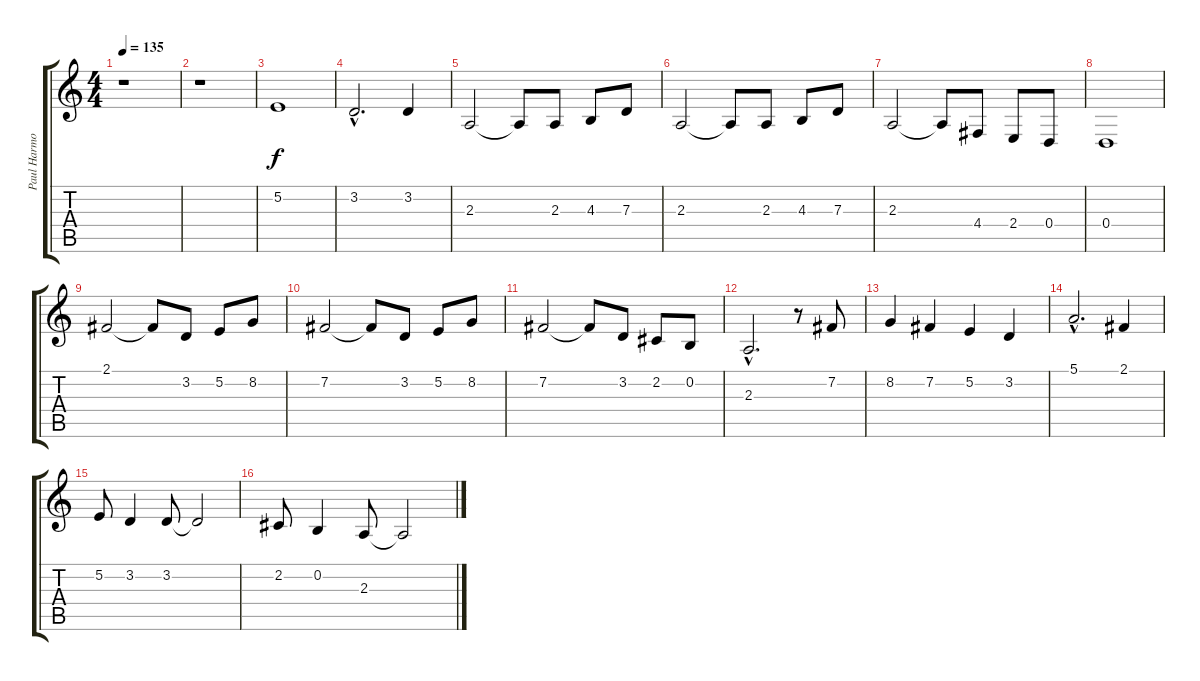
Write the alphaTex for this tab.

\track ("Paul Harmony" "Paul Harmo") {instrument clarinet}
\staff {score tabs}
\tuning (E4 B3 G3 D3 A2 E2) {hide}
\ts (4 4)
\tempo 135
\clef g2
\ks c
r.1{dy f instrument clarinet} |
r.1 |
5.2.1 |
3.2{hac}.2{d} 3.2.4 |
2.3.2 2.3{t}.8 2.3.8 4.3.8 7.3.8 |
2.3.2 2.3{t}.8 2.3.8 4.3.8 7.3.8 |
2.3.2 2.3{t}.8 4.4.8 2.4.8 0.4.8 |
0.4.1 |
2.1.2 2.1{t}.8 3.2.8 5.2.8 8.2.8 |
7.2.2 7.2{t}.8 3.2.8 5.2.8 8.2.8 |
7.2.2 7.2{t}.8 3.2.8 2.2.8 0.2.8 |
2.3{hac}.2{d} r.8 7.2.8 |
8.2.4 7.2.4 5.2.4 3.2.4 |
5.1{hac}.2{d} 2.1.4 |
5.2.8 3.2.4 3.2.8 3.2{t}.2 |
2.2.8 0.2.4 2.3.8 2.3{t}.2
